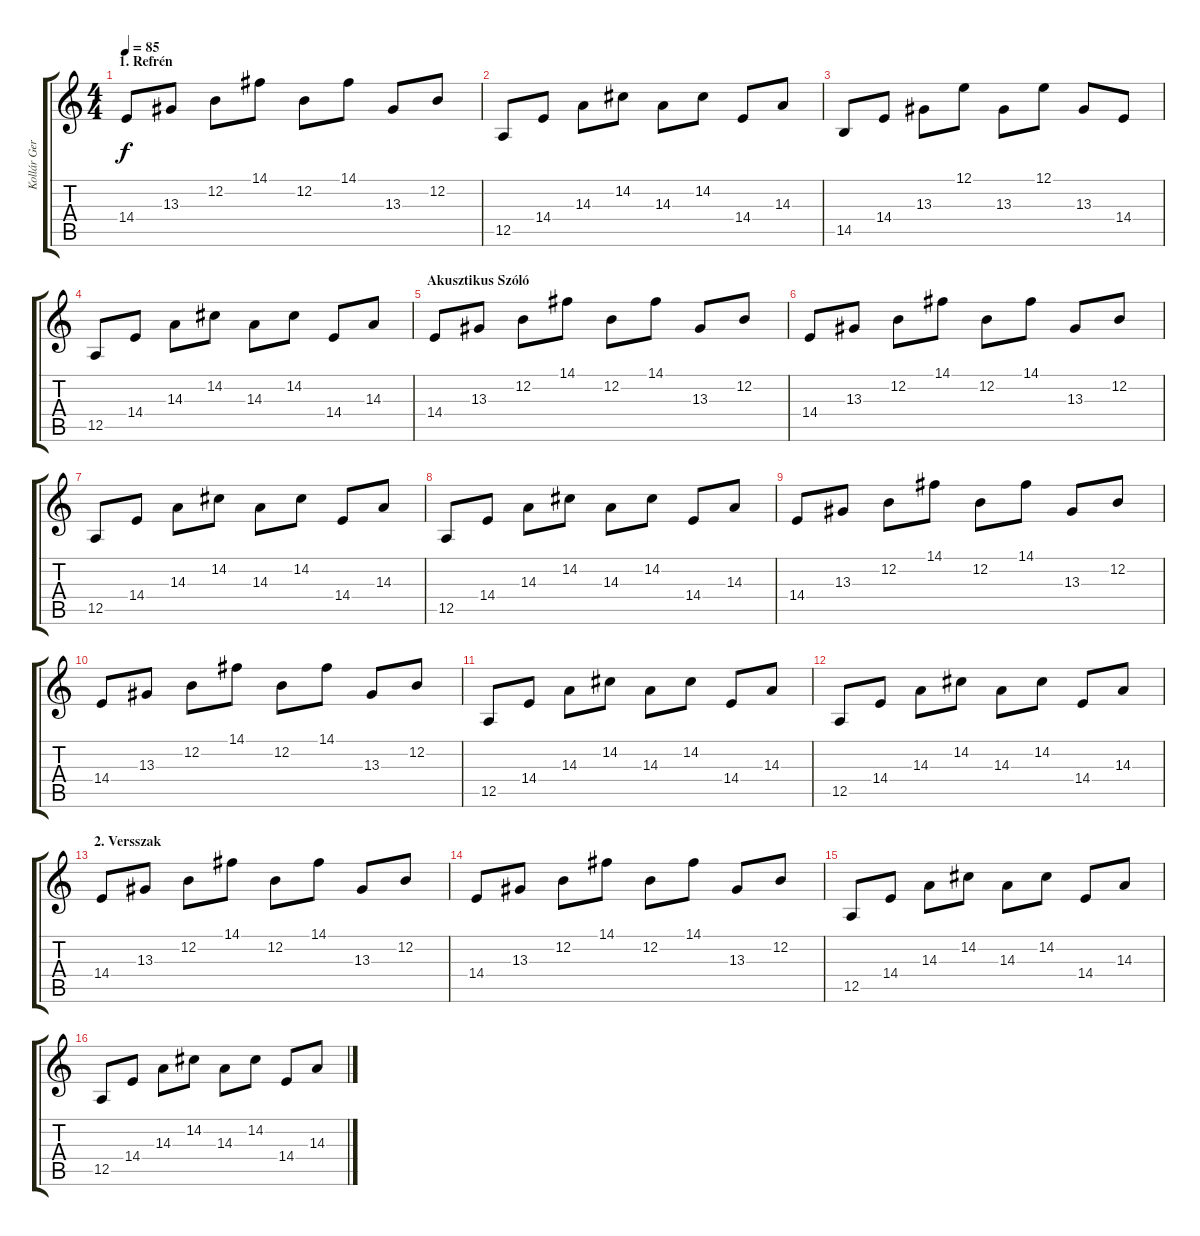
\track ("Kollár Gergõ - Zongora" "Kollár Ger") {instrument acousticgrandpiano}
\staff {score tabs}
\tuning (E4 B3 G3 D3 A2 E2) {hide}
\ts (4 4)
\section ("" "1. Refrén")
\tempo 85
\clef g2
\ks c
14.4.8{dy f} 13.3.8 12.2.8 14.1.8 12.2.8 14.1.8 13.3.8 12.2.8 |
12.5.8 14.4.8 14.3.8 14.2.8 14.3.8 14.2.8 14.4.8 14.3.8 |
14.5.8 14.4.8 13.3.8 12.1.8 13.3.8 12.1.8 13.3.8 14.4.8 |
12.5.8 14.4.8 14.3.8 14.2.8 14.3.8 14.2.8 14.4.8 14.3.8 |
\section ("" "Akusztikus Szóló")
14.4.8 13.3.8 12.2.8 14.1.8 12.2.8 14.1.8 13.3.8 12.2.8 |
14.4.8 13.3.8 12.2.8 14.1.8 12.2.8 14.1.8 13.3.8 12.2.8 |
12.5.8 14.4.8 14.3.8 14.2.8 14.3.8 14.2.8 14.4.8 14.3.8 |
12.5.8 14.4.8 14.3.8 14.2.8 14.3.8 14.2.8 14.4.8 14.3.8 |
14.4.8 13.3.8 12.2.8 14.1.8 12.2.8 14.1.8 13.3.8 12.2.8 |
14.4.8 13.3.8 12.2.8 14.1.8 12.2.8 14.1.8 13.3.8 12.2.8 |
12.5.8 14.4.8 14.3.8 14.2.8 14.3.8 14.2.8 14.4.8 14.3.8 |
12.5.8 14.4.8 14.3.8 14.2.8 14.3.8 14.2.8 14.4.8 14.3.8 |
\section ("" "2. Versszak")
14.4.8 13.3.8 12.2.8 14.1.8 12.2.8 14.1.8 13.3.8 12.2.8 |
14.4.8 13.3.8 12.2.8 14.1.8 12.2.8 14.1.8 13.3.8 12.2.8 |
12.5.8 14.4.8 14.3.8 14.2.8 14.3.8 14.2.8 14.4.8 14.3.8 |
12.5.8 14.4.8 14.3.8 14.2.8 14.3.8 14.2.8 14.4.8 14.3.8
